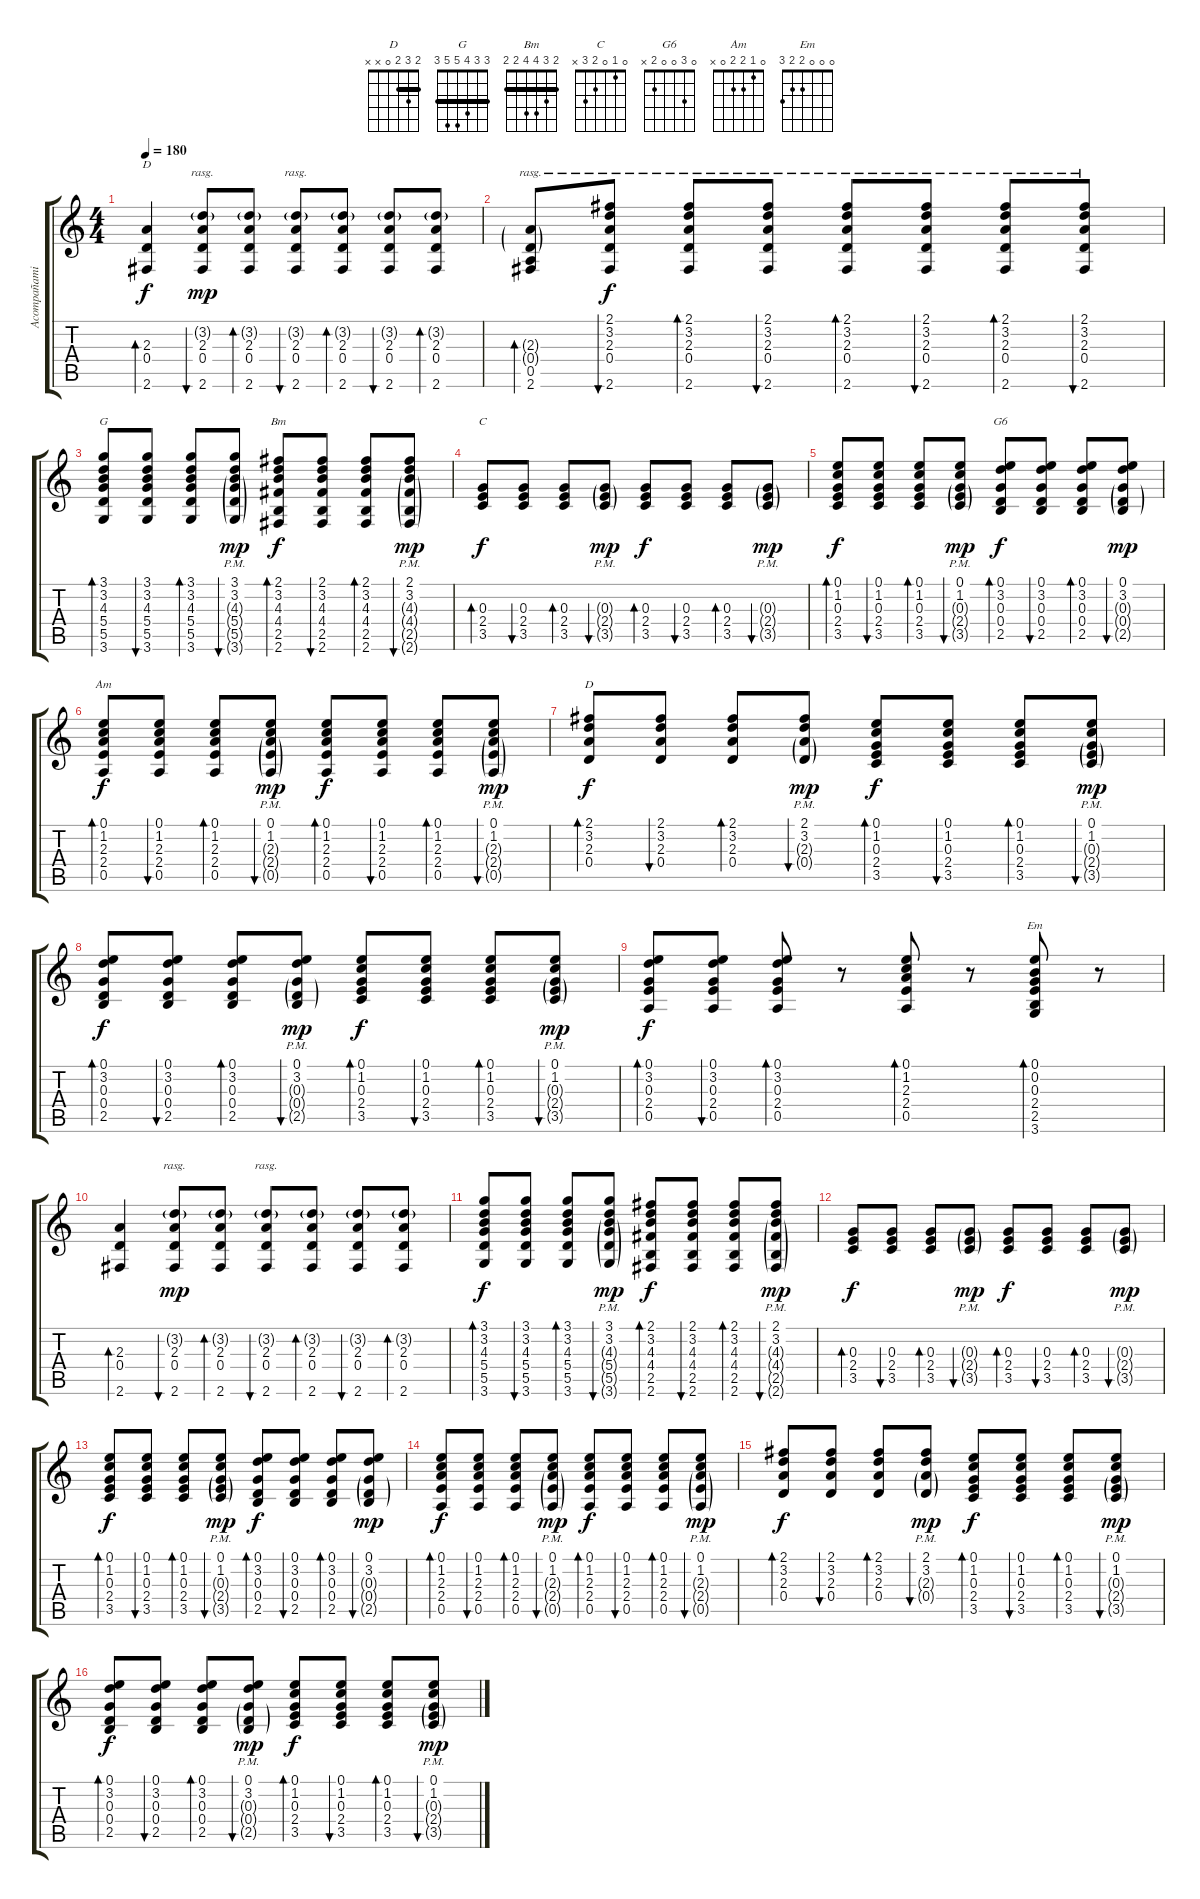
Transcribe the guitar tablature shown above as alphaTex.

\track ("Acompañamiento" "Acompañami") {instrument acousticguitarnylon}
\staff {score tabs}
\tuning (E4 B3 G3 D3 A2 E2) {hide}
\chord ("D" 2 3 2 0 0 2) {barre 2}
\chord ("G" 3 3 4 5 5 3) {barre 3}
\chord ("Bm" 2 3 4 4 2 2) {barre 2}
\chord ("C" 0 1 0 2 3 x)
\chord ("G6" 0 3 0 0 2 x)
\chord ("Am" 0 1 2 2 0 x)
\chord ("D" 2 3 2 0 x x) {barre 2}
\chord ("Em" 0 0 0 2 2 3)
\ts (4 4)
\tempo 180
\clef g2
\ks c
(2.3 0.4 2.6).4{bd 60 ch "D" dy f} (3.2{g} 2.3 0.4 2.6).8{bu 30 rasg ii dy mp} (3.2{g} 2.3 0.4 2.6).8{bd 60} (3.2{g} 2.3 0.4 2.6).8{bu 30 rasg ii} (3.2{g} 2.3 0.4 2.6).8{bd 60} (3.2{g} 2.3 0.4 2.6).8{bu 30} (3.2{g} 2.3 0.4 2.6).8{bd 60} |
(2.3{g} 0.4{g} 0.5 2.6).8{bd 30 rasg ii} (2.1 3.2 2.3 0.4 2.6).8{bu 30 rasg ii dy f} (2.1 3.2 2.3 0.4 2.6).8{bd 30 rasg ii} (2.1 3.2 2.3 0.4 2.6).8{bu 30 rasg ii} (2.1 3.2 2.3 0.4 2.6).8{bd 30 rasg ii} (2.1 3.2 2.3 0.4 2.6).8{bu 30 rasg ii} (2.1 3.2 2.3 0.4 2.6).8{bd 30 rasg ii} (2.1 3.2 2.3 0.4 2.6).8{bu 30 rasg ii} |
(3.1 3.2 4.3 5.4 5.5 3.6).8{bd 60 ch "G"} (3.1 3.2 4.3 5.4 5.5 3.6).8{bu 30} (3.1 3.2 4.3 5.4 5.5 3.6).8{bd 60} (3.1 3.2 4.3{g} 5.4{g} 5.5{g} 3.6{g pm}).8{bu 30 dy mp} (2.1 3.2 4.3 4.4 2.5 2.6).8{bd 60 ch "Bm" dy f} (2.1 3.2 4.3 4.4 2.5 2.6).8{bu 30} (2.1 3.2 4.3 4.4 2.5 2.6).8{bd 60} (2.1 3.2 4.3{g} 4.4{g} 2.5{g} 2.6{g pm}).8{bu 30 dy mp} |
(0.3 2.4 3.5).8{bd 60 ch "C" dy f} (0.3 2.4 3.5).8{bu 30} (0.3 2.4 3.5).8{bd 60} (0.3{g} 2.4{g} 3.5{g pm}).8{bu 30 dy mp} (0.3 2.4 3.5).8{bd 60 dy f} (0.3 2.4 3.5).8{bu 30} (0.3 2.4 3.5).8{bd 60} (0.3{g} 2.4{g} 3.5{g pm}).8{bu 30 dy mp} |
(0.1 1.2 0.3 2.4 3.5).8{bd 60 dy f} (0.1 1.2 0.3 2.4 3.5).8{bu 30} (0.1 1.2 0.3 2.4 3.5).8{bd 60} (0.1 1.2 0.3{g} 2.4{g} 3.5{g pm}).8{bu 30 dy mp} (0.1 3.2 0.3 0.4 2.5).8{bd 60 ch "G6" dy f} (0.1 3.2 0.3 0.4 2.5).8{bu 30} (0.1 3.2 0.3 0.4 2.5).8{bd 60} (0.1 3.2 0.3{g} 0.4{g} 2.5{g}).8{bu 30 dy mp} |
(0.1 1.2 2.3 2.4 0.5).8{bd 60 ch "Am" dy f} (0.1 1.2 2.3 2.4 0.5).8{bu 60} (0.1 1.2 2.3 2.4 0.5).8{bd 60} (0.1 1.2 2.3{g} 2.4{g} 0.5{g pm}).8{bu 60 dy mp} (0.1 1.2 2.3 2.4 0.5).8{bd 60 dy f} (0.1 1.2 2.3 2.4 0.5).8{bu 60} (0.1 1.2 2.3 2.4 0.5).8{bd 60} (0.1 1.2 2.3{g} 2.4{g} 0.5{g pm}).8{bu 60 dy mp} |
(2.1 3.2 2.3 0.4).8{bd 60 ch "D" dy f} (2.1 3.2 2.3 0.4).8{bu 60} (2.1 3.2 2.3 0.4).8{bd 60} (2.1 3.2 2.3{g} 0.4{g pm}).8{bu 60 dy mp} (0.1 1.2 0.3 2.4 3.5).8{bd 60 dy f} (0.1 1.2 0.3 2.4 3.5).8{bu 60} (0.1 1.2 0.3 2.4 3.5).8{bd 60} (0.1 1.2 0.3{g} 2.4{g} 3.5{g pm}).8{bu 60 dy mp} |
(0.1 3.2 0.3 0.4 2.5).8{bd 60 dy f} (0.1 3.2 0.3 0.4 2.5).8{bu 60} (0.1 3.2 0.3 0.4 2.5).8{bd 60} (0.1 3.2 0.3{g} 0.4{g pm} 2.5{g}).8{bu 60 dy mp} (0.1 1.2 0.3 2.4 3.5).8{bd 60 dy f} (0.1 1.2 0.3 2.4 3.5).8{bu 60} (0.1 1.2 0.3 2.4 3.5).8{bd 60} (0.1 1.2 0.3{g} 2.4{g} 3.5{g pm}).8{bu 60 dy mp} |
(0.1 3.2 0.3 2.4 0.5).8{bd 60 dy f} (0.1 3.2 0.3 2.4 0.5).8{bu 30} (0.1 3.2 0.3 2.4 0.5).8{bd 60} r.8 (0.1 1.2 2.3 2.4 0.5).8{bd 60} r.8 (0.1 0.2 0.3 2.4 2.5 3.6).8{bd 60 ch "Em"} r.8 |
(2.3 0.4 2.6).4{bd 60} (3.2{g} 2.3 0.4 2.6).8{bu 30 rasg ii dy mp} (3.2{g} 2.3 0.4 2.6).8{bd 60} (3.2{g} 2.3 0.4 2.6).8{bu 30 rasg ii} (3.2{g} 2.3 0.4 2.6).8{bd 60} (3.2{g} 2.3 0.4 2.6).8{bu 30} (3.2{g} 2.3 0.4 2.6).8{bd 60} |
(3.1 3.2 4.3 5.4 5.5 3.6).8{bd 60 dy f} (3.1 3.2 4.3 5.4 5.5 3.6).8{bu 30} (3.1 3.2 4.3 5.4 5.5 3.6).8{bd 60} (3.1 3.2 4.3{g} 5.4{g} 5.5{g} 3.6{g pm}).8{bu 30 dy mp} (2.1 3.2 4.3 4.4 2.5 2.6).8{bd 60 dy f} (2.1 3.2 4.3 4.4 2.5 2.6).8{bu 30} (2.1 3.2 4.3 4.4 2.5 2.6).8{bd 60} (2.1 3.2 4.3{g} 4.4{g} 2.5{g} 2.6{g pm}).8{bu 30 dy mp} |
(0.3 2.4 3.5).8{bd 60 dy f} (0.3 2.4 3.5).8{bu 30} (0.3 2.4 3.5).8{bd 60} (0.3{g} 2.4{g} 3.5{g pm}).8{bu 30 dy mp} (0.3 2.4 3.5).8{bd 60 dy f} (0.3 2.4 3.5).8{bu 30} (0.3 2.4 3.5).8{bd 60} (0.3{g} 2.4{g} 3.5{g pm}).8{bu 30 dy mp} |
(0.1 1.2 0.3 2.4 3.5).8{bd 60 dy f} (0.1 1.2 0.3 2.4 3.5).8{bu 30} (0.1 1.2 0.3 2.4 3.5).8{bd 60} (0.1 1.2 0.3{g} 2.4{g} 3.5{g pm}).8{bu 30 dy mp} (0.1 3.2 0.3 0.4 2.5).8{bd 60 dy f} (0.1 3.2 0.3 0.4 2.5).8{bu 30} (0.1 3.2 0.3 0.4 2.5).8{bd 60} (0.1 3.2 0.3{g} 0.4{g} 2.5{g}).8{bu 30 dy mp} |
(0.1 1.2 2.3 2.4 0.5).8{bd 60 dy f} (0.1 1.2 2.3 2.4 0.5).8{bu 60} (0.1 1.2 2.3 2.4 0.5).8{bd 60} (0.1 1.2 2.3{g} 2.4{g} 0.5{g pm}).8{bu 60 dy mp} (0.1 1.2 2.3 2.4 0.5).8{bd 60 dy f} (0.1 1.2 2.3 2.4 0.5).8{bu 60} (0.1 1.2 2.3 2.4 0.5).8{bd 60} (0.1 1.2 2.3{g} 2.4{g} 0.5{g pm}).8{bu 60 dy mp} |
(2.1 3.2 2.3 0.4).8{bd 60 dy f} (2.1 3.2 2.3 0.4).8{bu 60} (2.1 3.2 2.3 0.4).8{bd 60} (2.1 3.2 2.3{g} 0.4{g pm}).8{bu 60 dy mp} (0.1 1.2 0.3 2.4 3.5).8{bd 60 dy f} (0.1 1.2 0.3 2.4 3.5).8{bu 60} (0.1 1.2 0.3 2.4 3.5).8{bd 60} (0.1 1.2 0.3{g} 2.4{g} 3.5{g pm}).8{bu 60 dy mp} |
(0.1 3.2 0.3 0.4 2.5).8{bd 60 dy f} (0.1 3.2 0.3 0.4 2.5).8{bu 60} (0.1 3.2 0.3 0.4 2.5).8{bd 60} (0.1 3.2 0.3{g} 0.4{g pm} 2.5{g}).8{bu 60 dy mp} (0.1 1.2 0.3 2.4 3.5).8{bd 60 dy f} (0.1 1.2 0.3 2.4 3.5).8{bu 60} (0.1 1.2 0.3 2.4 3.5).8{bd 60} (0.1 1.2 0.3{g} 2.4{g} 3.5{g pm}).8{bu 60 dy mp}
